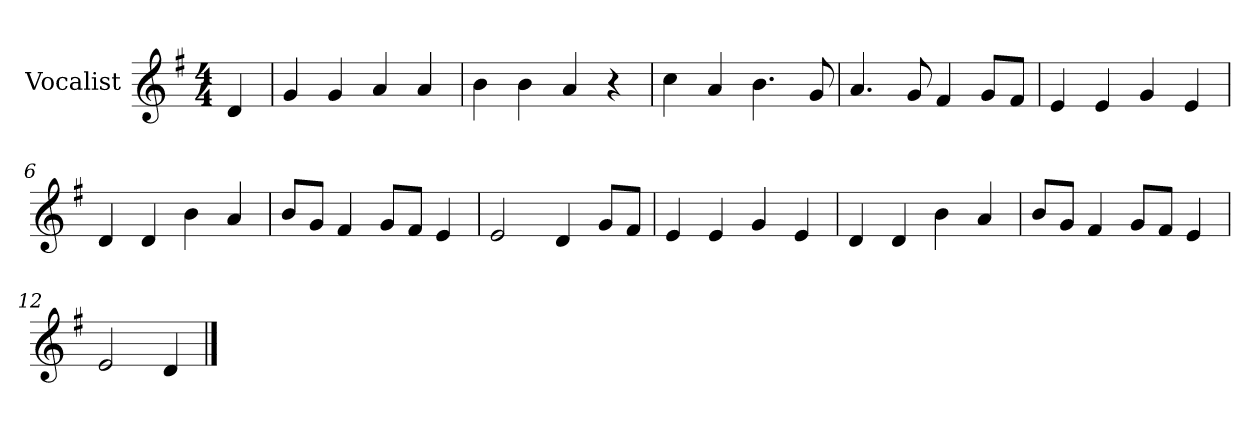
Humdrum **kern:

**kern
*part1
*staff1
*I"Vocalist
*k[f#]
*G:
*M4/4
=
4d
=1
4g
4g
4a
4a
=2
4b
4b
4a
4r
=3
4cc
4a
4.b
8g
=4
4.a
8g
4f#
8gL
8f#J
=5
4e
4e
4g
4e
=6
4d
4d
4b
4a
=7
8bL
8gJ
4f#
8gL
8f#J
4e
=8
2e
4d
8gL
8f#J
=9
4e
4e
4g
4e
=10
4d
4d
4b
4a
=11
8bL
8gJ
4f#
8gL
8f#J
4e
=12
2e
4d
==
*-
